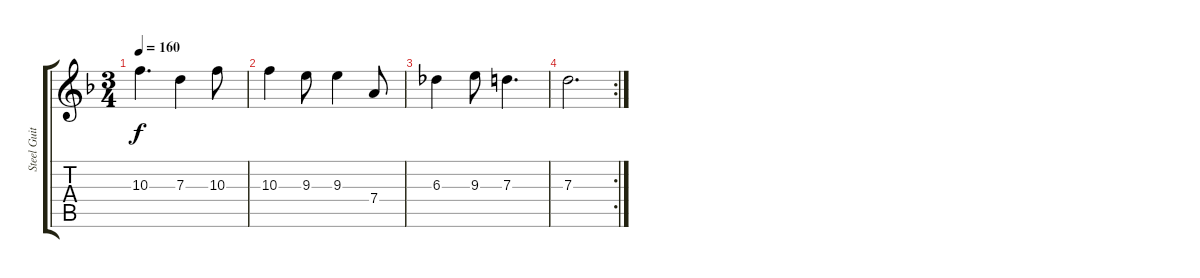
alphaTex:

\track ("Steel Guitar" "Steel Guit") {instrument acousticguitarsteel}
\staff {score tabs}
\tuning (E4 B3 G3 D3 A2 E2) {hide}
\ts (3 4)
\tempo 160
\clef g2
\ks dminor
10.3.4{d dy f} 7.3.4 10.3.8 |
10.3.4 9.3.8 9.3.4 7.4.8 |
6.3.4 9.3.8 7.3.4{d} |
\rc 2
7.3.2{d}
